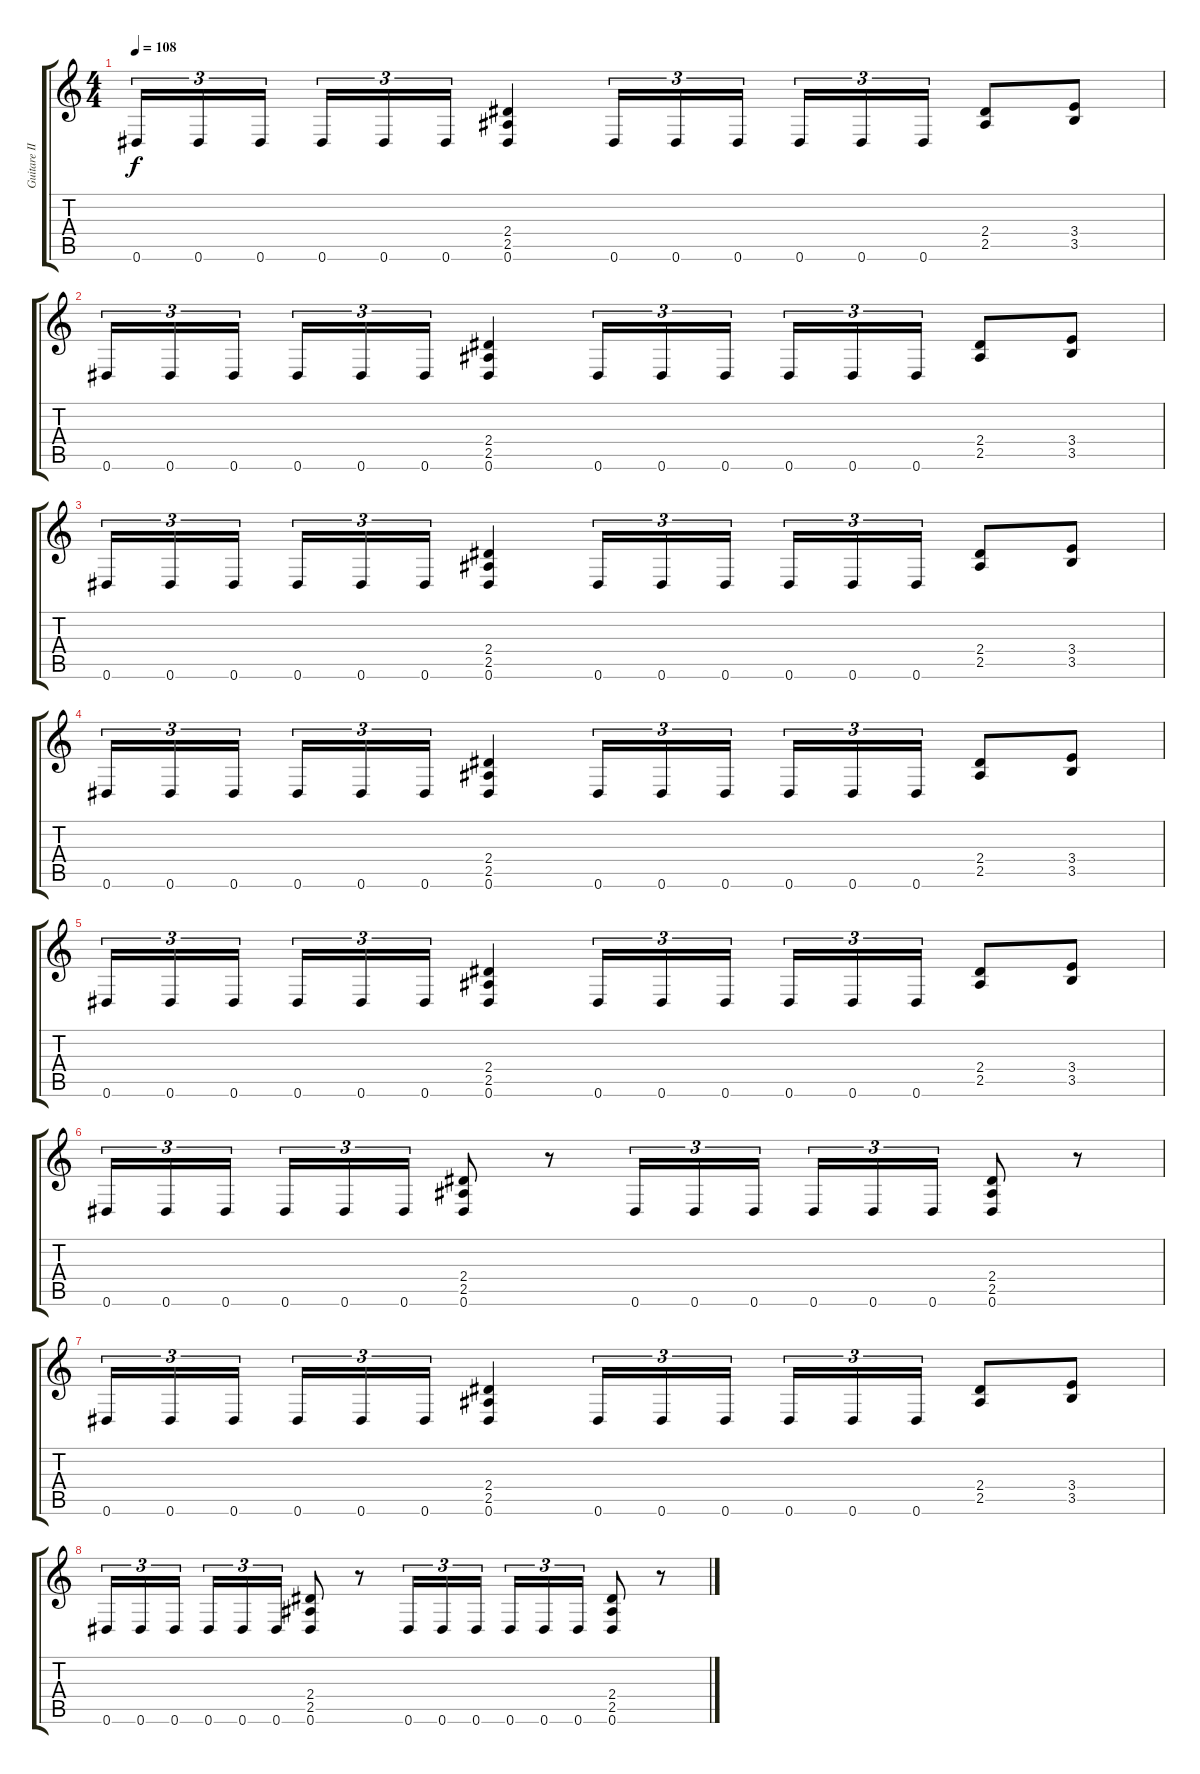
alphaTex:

\track ("Guitare III ( Kirk )" "Guitare II") {instrument electricguitarclean}
\staff {score tabs}
\tuning (Eb4 Bb3 Gb3 Db3 Ab2 Eb2) {hide}
\ts (4 4)
\tempo 108
\clef g2
\ks c
0.6.16{tu (3 2) dy f} 0.6.16{tu (3 2)} 0.6.16{tu (3 2)} 0.6.16{tu (3 2)} 0.6.16{tu (3 2)} 0.6.16{tu (3 2)} (2.4 2.5 0.6).4 0.6.16{tu (3 2)} 0.6.16{tu (3 2)} 0.6.16{tu (3 2)} 0.6.16{tu (3 2)} 0.6.16{tu (3 2)} 0.6.16{tu (3 2)} (2.4 2.5).8 (3.4 3.5).8 |
0.6.16{tu (3 2)} 0.6.16{tu (3 2)} 0.6.16{tu (3 2)} 0.6.16{tu (3 2)} 0.6.16{tu (3 2)} 0.6.16{tu (3 2)} (2.4 2.5 0.6).4 0.6.16{tu (3 2)} 0.6.16{tu (3 2)} 0.6.16{tu (3 2)} 0.6.16{tu (3 2)} 0.6.16{tu (3 2)} 0.6.16{tu (3 2)} (2.4 2.5).8 (3.4 3.5).8 |
0.6.16{tu (3 2)} 0.6.16{tu (3 2)} 0.6.16{tu (3 2)} 0.6.16{tu (3 2)} 0.6.16{tu (3 2)} 0.6.16{tu (3 2)} (2.4 2.5 0.6).4 0.6.16{tu (3 2)} 0.6.16{tu (3 2)} 0.6.16{tu (3 2)} 0.6.16{tu (3 2)} 0.6.16{tu (3 2)} 0.6.16{tu (3 2)} (2.4 2.5).8 (3.4 3.5).8 |
0.6.16{tu (3 2)} 0.6.16{tu (3 2)} 0.6.16{tu (3 2)} 0.6.16{tu (3 2)} 0.6.16{tu (3 2)} 0.6.16{tu (3 2)} (2.4 2.5 0.6).4 0.6.16{tu (3 2)} 0.6.16{tu (3 2)} 0.6.16{tu (3 2)} 0.6.16{tu (3 2)} 0.6.16{tu (3 2)} 0.6.16{tu (3 2)} (2.4 2.5).8 (3.4 3.5).8 |
0.6.16{tu (3 2)} 0.6.16{tu (3 2)} 0.6.16{tu (3 2)} 0.6.16{tu (3 2)} 0.6.16{tu (3 2)} 0.6.16{tu (3 2)} (2.4 2.5 0.6).4 0.6.16{tu (3 2)} 0.6.16{tu (3 2)} 0.6.16{tu (3 2)} 0.6.16{tu (3 2)} 0.6.16{tu (3 2)} 0.6.16{tu (3 2)} (2.4 2.5).8 (3.4 3.5).8 |
0.6.16{tu (3 2)} 0.6.16{tu (3 2)} 0.6.16{tu (3 2)} 0.6.16{tu (3 2)} 0.6.16{tu (3 2)} 0.6.16{tu (3 2)} (2.4 2.5 0.6).8 r.8 0.6.16{tu (3 2)} 0.6.16{tu (3 2)} 0.6.16{tu (3 2)} 0.6.16{tu (3 2)} 0.6.16{tu (3 2)} 0.6.16{tu (3 2)} (2.4 2.5 0.6).8 r.8 |
0.6.16{tu (3 2)} 0.6.16{tu (3 2)} 0.6.16{tu (3 2)} 0.6.16{tu (3 2)} 0.6.16{tu (3 2)} 0.6.16{tu (3 2)} (2.4 2.5 0.6).4 0.6.16{tu (3 2)} 0.6.16{tu (3 2)} 0.6.16{tu (3 2)} 0.6.16{tu (3 2)} 0.6.16{tu (3 2)} 0.6.16{tu (3 2)} (2.4 2.5).8 (3.4 3.5).8 |
0.6.16{tu (3 2)} 0.6.16{tu (3 2)} 0.6.16{tu (3 2)} 0.6.16{tu (3 2)} 0.6.16{tu (3 2)} 0.6.16{tu (3 2)} (2.4 2.5 0.6).8 r.8 0.6.16{tu (3 2)} 0.6.16{tu (3 2)} 0.6.16{tu (3 2)} 0.6.16{tu (3 2)} 0.6.16{tu (3 2)} 0.6.16{tu (3 2)} (2.4 2.5 0.6).8 r.8
